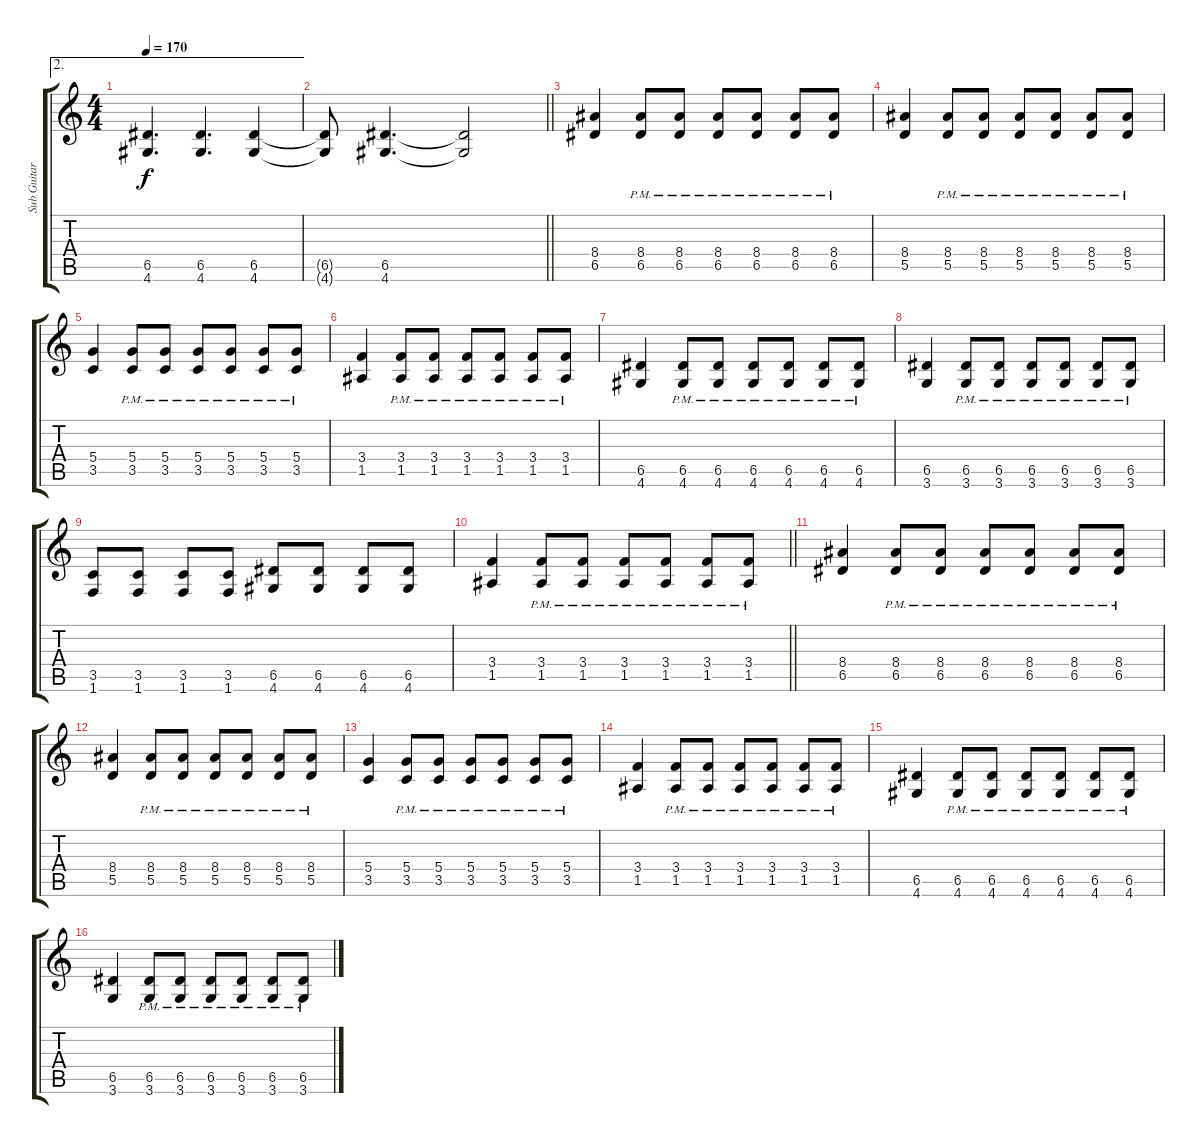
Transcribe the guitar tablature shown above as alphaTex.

\track ("Sub Guitar" "Sub Guitar") {instrument distortionguitar}
\staff {score tabs}
\tuning (E4 B3 G3 D3 A2 E2) {hide}
\ae 2
\ts (4 4)
\tempo 170
\clef g2
\ks c
(6.5 4.6).4{d dy f} (6.5 4.6).4{d} (6.5 4.6).4 |
\barLineRight lightlight
(6.5{t} 4.6{t}).8 (6.5 4.6).4{d} (6.5{t} 4.6{t}).2 |
(8.4 6.5).4 (8.4{pm} 6.5).8 (8.4{pm} 6.5).8 (8.4{pm} 6.5).8 (8.4{pm} 6.5).8 (8.4{pm} 6.5).8 (8.4{pm} 6.5).8 |
(8.4 5.5).4 (8.4{pm} 5.5).8 (8.4{pm} 5.5).8 (8.4{pm} 5.5).8 (8.4{pm} 5.5).8 (8.4{pm} 5.5).8 (8.4{pm} 5.5).8 |
(5.4 3.5).4 (5.4{pm} 3.5).8 (5.4{pm} 3.5).8 (5.4{pm} 3.5).8 (5.4{pm} 3.5).8 (5.4{pm} 3.5).8 (5.4{pm} 3.5).8 |
(3.4 1.5).4 (3.4{pm} 1.5).8 (3.4{pm} 1.5).8 (3.4{pm} 1.5).8 (3.4{pm} 1.5).8 (3.4{pm} 1.5).8 (3.4{pm} 1.5).8 |
(6.5 4.6).4 (6.5{pm} 4.6).8 (6.5{pm} 4.6).8 (6.5{pm} 4.6).8 (6.5{pm} 4.6).8 (6.5{pm} 4.6).8 (6.5{pm} 4.6).8 |
(6.5 3.6).4 (6.5{pm} 3.6).8 (6.5{pm} 3.6).8 (6.5{pm} 3.6).8 (6.5{pm} 3.6).8 (6.5{pm} 3.6).8 (6.5{pm} 3.6).8 |
(3.5 1.6).8 (3.5 1.6).8 (3.5 1.6).8 (3.5 1.6).8 (6.5 4.6).8 (6.5 4.6).8 (6.5 4.6).8 (6.5 4.6).8 |
\barLineRight lightlight
(3.4 1.5).4 (3.4{pm} 1.5).8 (3.4{pm} 1.5).8 (3.4{pm} 1.5).8 (3.4{pm} 1.5).8 (3.4{pm} 1.5).8 (3.4{pm} 1.5).8 |
(8.4 6.5).4 (8.4{pm} 6.5).8 (8.4{pm} 6.5).8 (8.4{pm} 6.5).8 (8.4{pm} 6.5).8 (8.4{pm} 6.5).8 (8.4{pm} 6.5).8 |
(8.4 5.5).4 (8.4{pm} 5.5).8 (8.4{pm} 5.5).8 (8.4{pm} 5.5).8 (8.4{pm} 5.5).8 (8.4{pm} 5.5).8 (8.4{pm} 5.5).8 |
(5.4 3.5).4 (5.4{pm} 3.5).8 (5.4{pm} 3.5).8 (5.4{pm} 3.5).8 (5.4{pm} 3.5).8 (5.4{pm} 3.5).8 (5.4{pm} 3.5).8 |
(3.4 1.5).4 (3.4{pm} 1.5).8 (3.4{pm} 1.5).8 (3.4{pm} 1.5).8 (3.4{pm} 1.5).8 (3.4{pm} 1.5).8 (3.4{pm} 1.5).8 |
(6.5 4.6).4 (6.5{pm} 4.6).8 (6.5{pm} 4.6).8 (6.5{pm} 4.6).8 (6.5{pm} 4.6).8 (6.5{pm} 4.6).8 (6.5{pm} 4.6).8 |
(6.5 3.6).4 (6.5{pm} 3.6).8 (6.5{pm} 3.6).8 (6.5{pm} 3.6).8 (6.5{pm} 3.6).8 (6.5{pm} 3.6).8 (6.5{pm} 3.6).8
